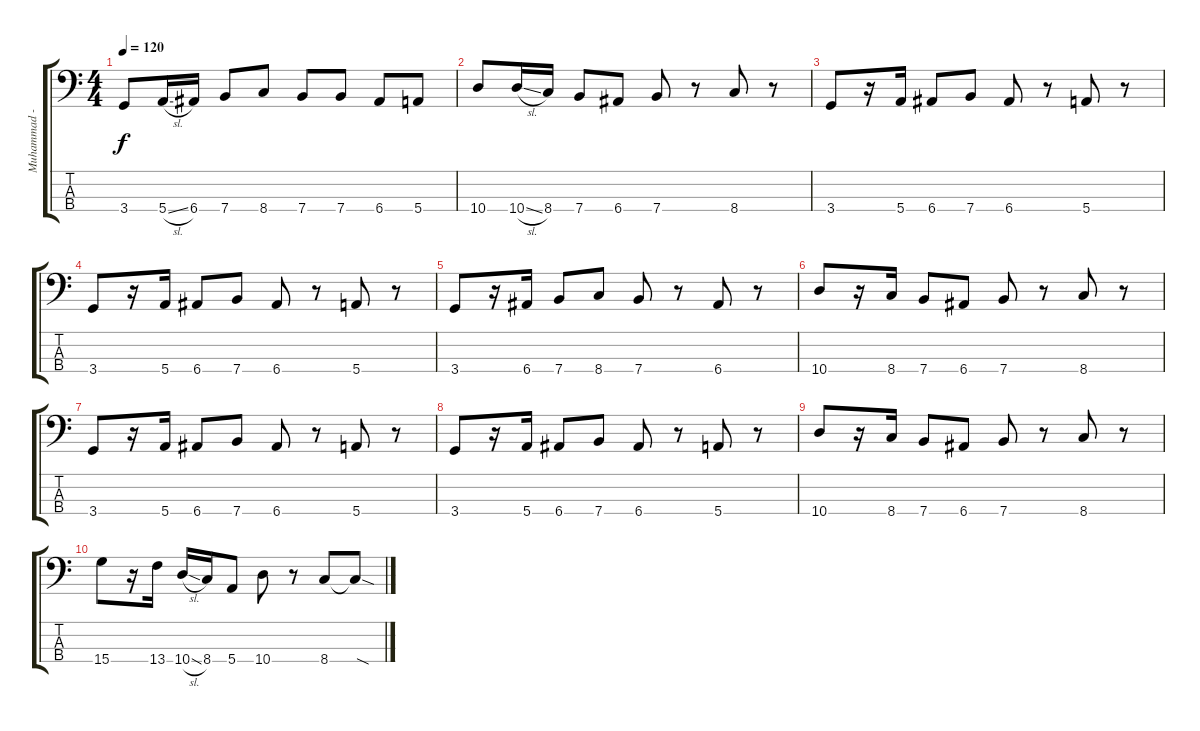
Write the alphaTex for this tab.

\track ("Muhammad - Bass" "Muhammad -") {instrument electricbasspick}
\staff {score tabs}
\tuning (G2 D2 A1 E1) {hide}
\ts (4 4)
\tempo 120
\clef f4
\ks c
3.4.8{dy f} 5.4{sl}.16 6.4.16 7.4.8 8.4.8 7.4.8 7.4.8 6.4.8 5.4.8 |
10.4.8 10.4{sl}.16 8.4.16 7.4.8 6.4.8 7.4.8 r.8 8.4.8 r.8 |
3.4.8 r.16 5.4.16 6.4.8 7.4.8 6.4.8 r.8 5.4.8 r.8 |
3.4.8 r.16 5.4.16 6.4.8 7.4.8 6.4.8 r.8 5.4.8 r.8 |
3.4.8 r.16 6.4.16 7.4.8 8.4.8 7.4.8 r.8 6.4.8 r.8 |
10.4.8 r.16 8.4.16 7.4.8 6.4.8 7.4.8 r.8 8.4.8 r.8 |
3.4.8 r.16 5.4.16 6.4.8 7.4.8 6.4.8 r.8 5.4.8 r.8 |
3.4.8 r.16 5.4.16 6.4.8 7.4.8 6.4.8 r.8 5.4.8 r.8 |
10.4.8 r.16 8.4.16 7.4.8 6.4.8 7.4.8 r.8 8.4.8 r.8 |
15.4.8 r.16 13.4.16 10.4{sl}.16 8.4.16 5.4.8 10.4.8 r.8 8.4.8 8.4{sod t}.8
